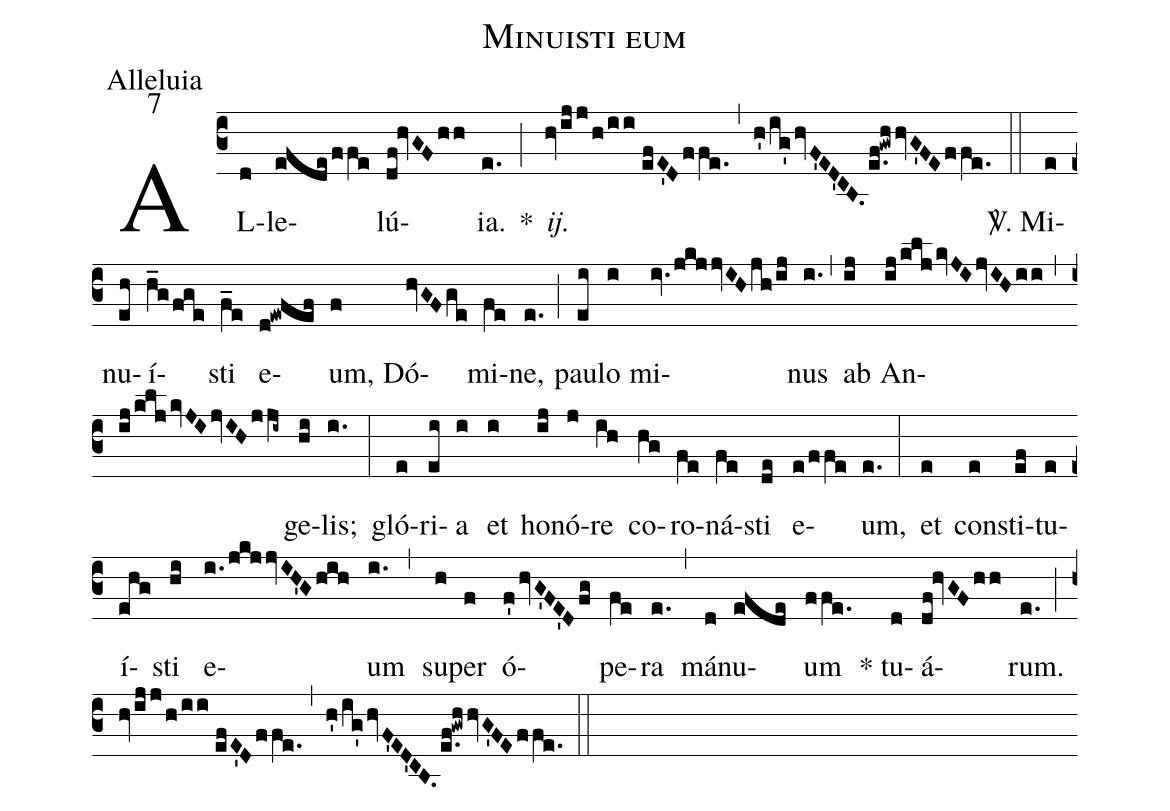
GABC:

name:Minuisti eum;
office-part:Alleluia;
mode:7;
%%
(c3) AL(d)le(efdeffe)lú(df!hvGFhh){ia}.(e.) *(;) <i>ij.</i>(hvijj/h/ii//efE'Dffe.) (,) (h'/ig'hvF'ED'C[ull:0]B.e.f!gwhhvG'FEffe.) (::) <sp>V/</sp>. Mi(e)nu(eh)í(h_gfge)sti(f_e) e(d!ewfef)um,(f) Dó(hvGFge)mi(fe)ne,(e.) (;) pau(ei)lo(i) mi(iv.jkjjvIHjh/ij)nus(i.) (,) ab(ij) An(ij/kljkvJIjvIHii)(,)(ij/kljkvJIjvIHjji~)ge(hi)lis;(i.) (:) gló(e)ri(ei)a(i) et(i) ho(ij)nó(j)re(ih) co(hg)ro(fe)ná(fe)sti(de) e(e/ffe)um,(e.) (:) et(e) con(e)sti(ef)tu(e)í(ehg)sti(hi) e(i./jkjjvIH'Ghih)um(i.) (,) su(h)per(f) ó(f'hvG'FE'Dfg)pe(fe)ra(e.) (,) má(d)nu(efde)um(ffe.) ()* tu(d)á(df!hvGFhh)rum.(e.) (;) (hvijj/h/ii//efE'Dffe.) (,) (h'/ig'hvF'ED'C[ull:0]B.e.f!gwhhvG'FEffe.) (::)
